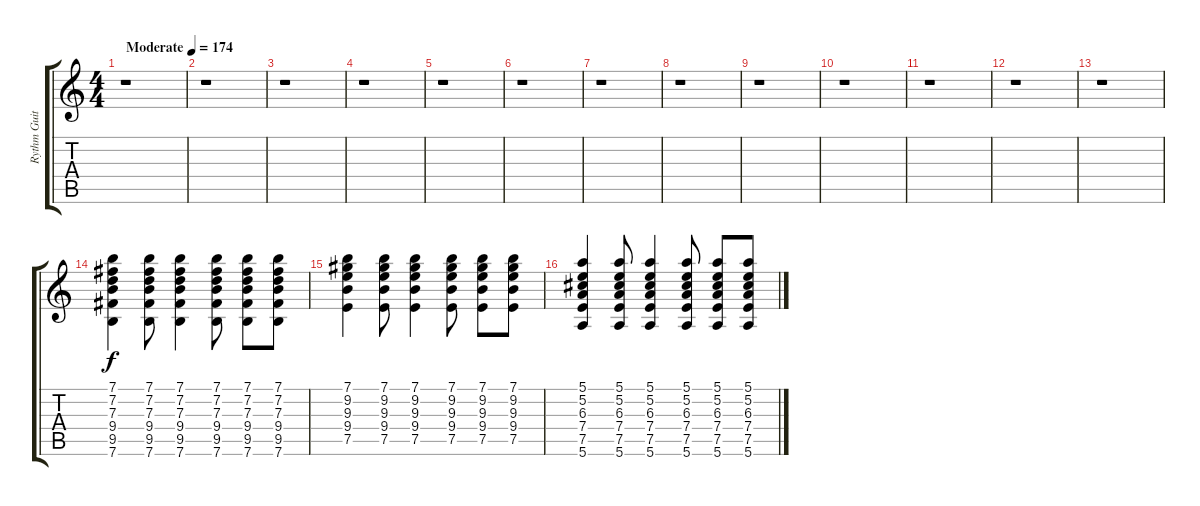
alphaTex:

\track ("Rythm Guitar" "Rythm Guit") {instrument acousticguitarnylon}
\staff {score tabs}
\tuning (E4 B3 G3 D3 A2 E2) {hide}
\ts (4 4)
\tempo (174 "Moderate")
\clef g2
\ks c
r.1{dy f instrument acousticguitarnylon} |
r.1 |
r.1 |
r.1 |
r.1 |
r.1 |
r.1 |
r.1 |
r.1 |
r.1 |
r.1 |
r.1 |
r.1 |
(7.1 7.2 7.3 9.4 9.5 7.6).4 (7.1 7.2 7.3 9.4 9.5 7.6).8 (7.1 7.2 7.3 9.4 9.5 7.6).4 (7.1 7.2 7.3 9.4 9.5 7.6).8 (7.1 7.2 7.3 9.4 9.5 7.6).8 (7.1 7.2 7.3 9.4 9.5 7.6).8 |
(7.1 9.2 9.3 9.4 7.5).4 (7.1 9.2 9.3 9.4 7.5).8 (7.1 9.2 9.3 9.4 7.5).4 (7.1 9.2 9.3 9.4 7.5).8 (7.1 9.2 9.3 9.4 7.5).8 (7.1 9.2 9.3 9.4 7.5).8 |
(5.1 5.2 6.3 7.4 7.5 5.6).4 (5.1 5.2 6.3 7.4 7.5 5.6).8 (5.1 5.2 6.3 7.4 7.5 5.6).4 (5.1 5.2 6.3 7.4 7.5 5.6).8 (5.1 5.2 6.3 7.4 7.5 5.6).8 (5.1 5.2 6.3 7.4 7.5 5.6).8
